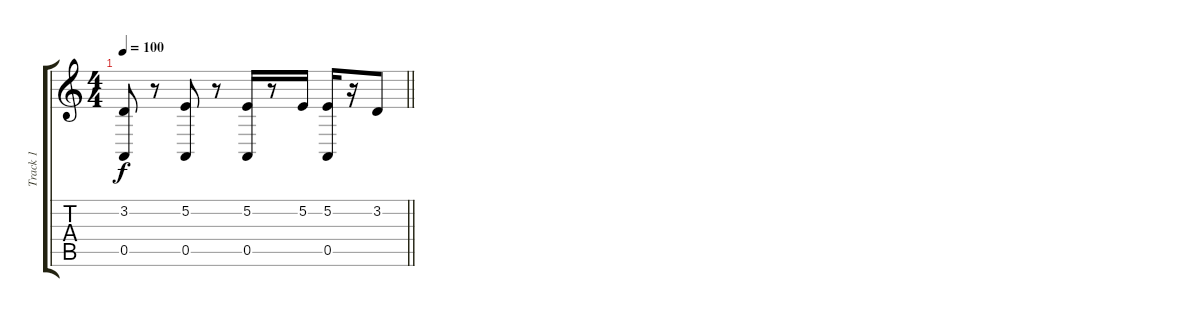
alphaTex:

\track ("Track 1" "Track 1") {instrument brightacousticpiano}
\staff {score tabs}
\tuning (E4 B3 G3 D3 A2 E2) {hide}
\ts (4 4)
\tempo 100
\clef g2
\barLineRight lightlight
\ks c
(3.2 0.5).8{dy f} r.8 (5.2 0.5).8 r.8 (5.2 0.5).16 r.8 5.2.16 (5.2 0.5).16 r.16 3.2.8
